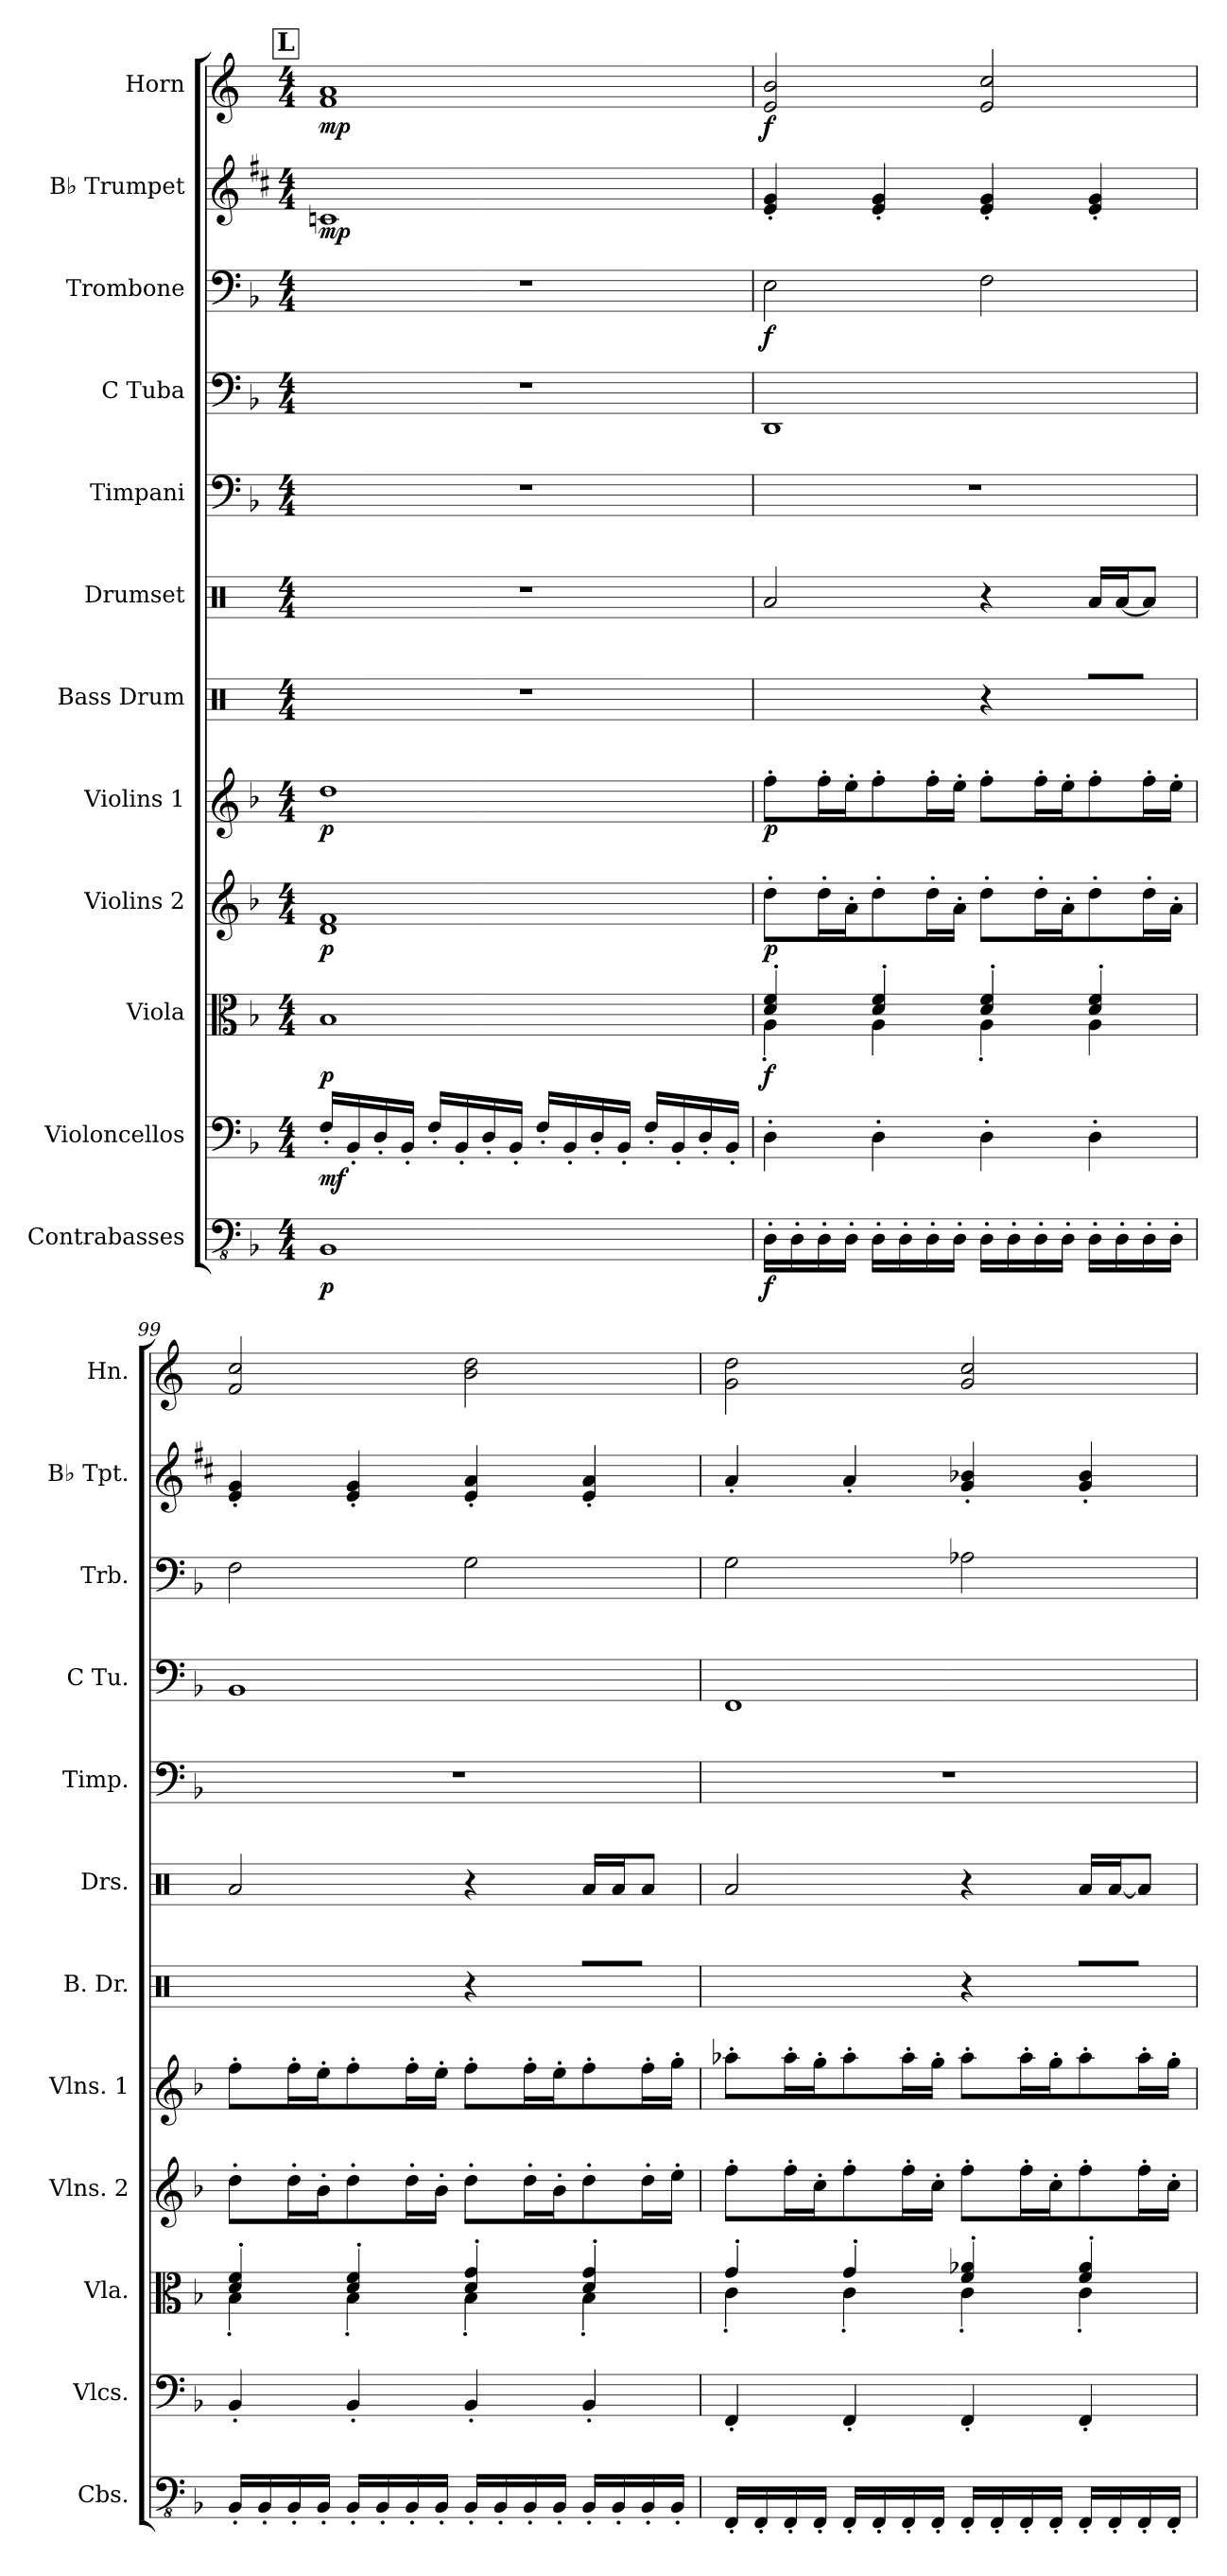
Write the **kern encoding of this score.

**kern	**dynam	**kern	**dynam	**kern	**dynam	**kern	**dynam	**kern	**dynam	**kern	**kern	**kern	**kern	**kern	**dynam	**kern	**dynam	**kern	**dynam
*part12	*part12	*part11	*part11	*part10	*part10	*part9	*part9	*part8	*part8	*part7	*part6	*part5	*part4	*part3	*part3	*part2	*part2	*part1	*part1
*staff12	*staff12	*staff11	*staff11	*staff10	*staff10	*staff9	*staff9	*staff8	*staff8	*staff7	*staff6	*staff5	*staff4	*staff3	*staff3	*staff2	*staff2	*staff1	*staff1
*I"Contrabasses	*	*I"Violoncellos	*	*I"Viola	*	*I"Violins 2	*	*I"Violins 1	*	*I"Bass Drum	*I"Drumset	*I"Timpani	*I"C Tuba	*I"Trombone	*	*I"B♭ Trumpet	*	*I"Horn	*
*I'Cbs.	*	*I'Vlcs.	*	*I'Vla.	*	*I'Vlns. 2	*	*I'Vlns. 1	*	*I'B. Dr.	*I'Drs.	*I'Timp.	*I'C Tu.	*I'Trb.	*	*I'B♭ Tpt.	*	*I'Hn.	*
!!LO:PB:g=z
*clefFv4	*	*clefF4	*	*clefC3	*	*clefG2	*	*clefG2	*	*clefX	*clefX	*clefF4	*clefF4	*clefF4	*	*clefG2	*	*clefG2	*
*	*	*	*	*	*	*	*	*	*	*	*	*	*	*	*	*ITrd1c2	*	*ITrd4c7	*
*k[b-]	*	*k[b-]	*	*k[b-]	*	*k[b-]	*	*k[b-]	*	*k[]	*k[]	*k[b-]	*k[b-]	*k[b-]	*	*k[]	*	*k[b-]	*
*F:	*	*F:	*	*F:	*	*F:	*	*F:	*	*C:	*C:	*F:	*F:	*F:	*	*C:	*	*F:	*
*M4/4	*	*M4/4	*	*M4/4	*	*M4/4	*	*M4/4	*	*M4/4	*M4/4	*M4/4	*M4/4	*M4/4	*	*M4/4	*	*M4/4	*
!!LO:REH:place=s1:a:t=L
=97	=97	=97	=97	=97	=97	=97	=97	=97	=97	=97	=97	=97	=97	=97	=97	=97	=97	=97	=97
!	!LO:DY:b	!	!LO:DY:b	!	!LO:DY:b	!	!LO:DY:b	!	!LO:DY:b	!	!	!	!	!	!	!	!LO:DY:b	!	!LO:DY:b
1BBB-	p	16F'/LL	mf	1B-	p	1d 1f	p	1dd	p	1r	1r	1r	1r	1r	.	1B-X	mp	1B- 1d	mp
.	.	16BB-'/	.	.	.	.	.	.	.	.	.	.	.	.	.	.	.	.	.
.	.	16D'/	.	.	.	.	.	.	.	.	.	.	.	.	.	.	.	.	.
.	.	16BB-'/JJ	.	.	.	.	.	.	.	.	.	.	.	.	.	.	.	.	.
.	.	16F'/LL	.	.	.	.	.	.	.	.	.	.	.	.	.	.	.	.	.
.	.	16BB-'/	.	.	.	.	.	.	.	.	.	.	.	.	.	.	.	.	.
.	.	16D'/	.	.	.	.	.	.	.	.	.	.	.	.	.	.	.	.	.
.	.	16BB-'/JJ	.	.	.	.	.	.	.	.	.	.	.	.	.	.	.	.	.
.	.	16F'/LL	.	.	.	.	.	.	.	.	.	.	.	.	.	.	.	.	.
.	.	16BB-'/	.	.	.	.	.	.	.	.	.	.	.	.	.	.	.	.	.
.	.	16D'/	.	.	.	.	.	.	.	.	.	.	.	.	.	.	.	.	.
.	.	16BB-'/JJ	.	.	.	.	.	.	.	.	.	.	.	.	.	.	.	.	.
.	.	16F'/LL	.	.	.	.	.	.	.	.	.	.	.	.	.	.	.	.	.
.	.	16BB-'/	.	.	.	.	.	.	.	.	.	.	.	.	.	.	.	.	.
.	.	16D'/	.	.	.	.	.	.	.	.	.	.	.	.	.	.	.	.	.
.	.	16BB-'/JJ	.	.	.	.	.	.	.	.	.	.	.	.	.	.	.	.	.
=98	=98	=98	=98	=98	=98	=98	=98	=98	=98	=98	=98	=98	=98	=98	=98	=98	=98	=98	=98
*	*	*	*	*^	*	*	*	*	*	*	*	*	*	*	*	*	*	*	*
!	!LO:DY:b	!	!	!	!	!LO:DY:b	!	!LO:DY:b	!	!LO:DY:b	!	!	!	!	!	!LO:DY:b	!	!	!	!LO:DY:b
16DD'\LL	f	4D'\	.	4d/' 4f/'	4A'\	f	8dd'\L	p	8ff'\L	p	2R/	2Ra/	1r	1DD	2E\	f	4d/' 4f/'	.	2A/ 2e/	f
16DD'\	.	.	.	.	.	.	.	.	.	.	.	.	.	.	.	.	.	.	.	.
16DD'\	.	.	.	.	.	.	16dd'\L	.	16ff'\L	.	.	.	.	.	.	.	.	.	.	.
16DD'\JJ	.	.	.	.	.	.	16a'\J	.	16ee'\J	.	.	.	.	.	.	.	.	.	.	.
16DD'\LL	.	4D'\	.	4d/' 4f/'	4A\	.	8dd'\	.	8ff'\	.	.	.	.	.	.	.	4d/' 4f/'	.	.	.
16DD'\	.	.	.	.	.	.	.	.	.	.	.	.	.	.	.	.	.	.	.	.
16DD'\	.	.	.	.	.	.	16dd'\L	.	16ff'\L	.	.	.	.	.	.	.	.	.	.	.
16DD'\JJ	.	.	.	.	.	.	16a'\JJ	.	16ee'\JJ	.	.	.	.	.	.	.	.	.	.	.
16DD'\LL	.	4D'\	.	4d/' 4f/'	4A'\	.	8dd'\L	.	8ff'\L	.	4r	4r	.	.	2F\	.	4d/' 4f/'	.	2A/ 2f/	.
16DD'\	.	.	.	.	.	.	.	.	.	.	.	.	.	.	.	.	.	.	.	.
16DD'\	.	.	.	.	.	.	16dd'\L	.	16ff'\L	.	.	.	.	.	.	.	.	.	.	.
16DD'\JJ	.	.	.	.	.	.	16a'\J	.	16ee'\J	.	.	.	.	.	.	.	.	.	.	.
16DD'\LL	.	4D'\	.	4d/' 4f/'	4A\	.	8dd'\	.	8ff'\	.	16R/LL	16Ra/LL	.	.	.	.	4d/' 4f/'	.	.	.
16DD'\	.	.	.	.	.	.	.	.	.	.	[16R/J	[16Ra/J	.	.	.	.	.	.	.	.
16DD'\	.	.	.	.	.	.	16dd'\L	.	16ff'\L	.	8R/J]	8Ra/J]	.	.	.	.	.	.	.	.
16DD'\JJ	.	.	.	.	.	.	16a'\JJ	.	16ee'\JJ	.	.	.	.	.	.	.	.	.	.	.
=99	=99	=99	=99	=99	=99	=99	=99	=99	=99	=99	=99	=99	=99	=99	=99	=99	=99	=99	=99	=99
16BBB-'/LL	.	4BB-'/	.	4d/' 4f/'	4B-'\	.	8dd'\L	.	8ff'\L	.	2R/	2Ra/	1r	1BB-	2F\	.	4d/' 4f/'	.	2B-/ 2f/	.
16BBB-'/	.	.	.	.	.	.	.	.	.	.	.	.	.	.	.	.	.	.	.	.
16BBB-'/	.	.	.	.	.	.	16dd'\L	.	16ff'\L	.	.	.	.	.	.	.	.	.	.	.
16BBB-'/JJ	.	.	.	.	.	.	16b-'\J	.	16ee'\J	.	.	.	.	.	.	.	.	.	.	.
16BBB-'/LL	.	4BB-'/	.	4d/' 4f/'	4B-'\	.	8dd'\	.	8ff'\	.	.	.	.	.	.	.	4d/' 4f/'	.	.	.
16BBB-'/	.	.	.	.	.	.	.	.	.	.	.	.	.	.	.	.	.	.	.	.
16BBB-'/	.	.	.	.	.	.	16dd'\L	.	16ff'\L	.	.	.	.	.	.	.	.	.	.	.
16BBB-'/JJ	.	.	.	.	.	.	16b-'\JJ	.	16ee'\JJ	.	.	.	.	.	.	.	.	.	.	.
16BBB-'/LL	.	4BB-'/	.	4d/' 4g/'	4B-'\	.	8dd'\L	.	8ff'\L	.	4r	4r	.	.	2G\	.	4d/' 4g/'	.	2e\ 2g\	.
16BBB-'/	.	.	.	.	.	.	.	.	.	.	.	.	.	.	.	.	.	.	.	.
16BBB-'/	.	.	.	.	.	.	16dd'\L	.	16ff'\L	.	.	.	.	.	.	.	.	.	.	.
16BBB-'/JJ	.	.	.	.	.	.	16b-'\J	.	16ee'\J	.	.	.	.	.	.	.	.	.	.	.
16BBB-'/LL	.	4BB-'/	.	4d/' 4g/'	4B-'\	.	8dd'\	.	8ff'\	.	16R/LL	16Ra/LL	.	.	.	.	4d/' 4g/'	.	.	.
16BBB-'/	.	.	.	.	.	.	.	.	.	.	16R/J	16Ra/J	.	.	.	.	.	.	.	.
16BBB-'/	.	.	.	.	.	.	16dd'\L	.	16ff'\L	.	8R/J	8Ra/J	.	.	.	.	.	.	.	.
16BBB-'/JJ	.	.	.	.	.	.	16ee'\JJ	.	16gg'\JJ	.	.	.	.	.	.	.	.	.	.	.
=100	=100	=100	=100	=100	=100	=100	=100	=100	=100	=100	=100	=100	=100	=100	=100	=100	=100	=100	=100	=100
16FFF'/LL	.	4FF'/	.	4g'/	4c'\	.	8ff'\L	.	8aa-X'\L	.	2R/	2Ra/	1r	1FF	2G\	.	4g'/	.	2c\ 2g\	.
16FFF'/	.	.	.	.	.	.	.	.	.	.	.	.	.	.	.	.	.	.	.	.
16FFF'/	.	.	.	.	.	.	16ff'\L	.	16aa-'\L	.	.	.	.	.	.	.	.	.	.	.
16FFF'/JJ	.	.	.	.	.	.	16cc'\J	.	16gg'\J	.	.	.	.	.	.	.	.	.	.	.
16FFF'/LL	.	4FF'/	.	4g'/	4c'\	.	8ff'\	.	8aa-'\	.	.	.	.	.	.	.	4g'/	.	.	.
16FFF'/	.	.	.	.	.	.	.	.	.	.	.	.	.	.	.	.	.	.	.	.
16FFF'/	.	.	.	.	.	.	16ff'\L	.	16aa-'\L	.	.	.	.	.	.	.	.	.	.	.
16FFF'/JJ	.	.	.	.	.	.	16cc'\JJ	.	16gg'\JJ	.	.	.	.	.	.	.	.	.	.	.
16FFF'/LL	.	4FF'/	.	4f/' 4a-X/'	4c'\	.	8ff'\L	.	8aa-'\L	.	4r	4r	.	.	2A-X\	.	4f/' 4a-X/'	.	2c/ 2f/	.
16FFF'/	.	.	.	.	.	.	.	.	.	.	.	.	.	.	.	.	.	.	.	.
16FFF'/	.	.	.	.	.	.	16ff'\L	.	16aa-'\L	.	.	.	.	.	.	.	.	.	.	.
16FFF'/JJ	.	.	.	.	.	.	16cc'\J	.	16gg'\J	.	.	.	.	.	.	.	.	.	.	.
16FFF'/LL	.	4FF'/	.	4f/' 4a-/'	4c'\	.	8ff'\	.	8aa-'\	.	16R/LL	16Ra/LL	.	.	.	.	4f/' 4a-/'	.	.	.
16FFF'/	.	.	.	.	.	.	.	.	.	.	[16R/J	[16Ra/J	.	.	.	.	.	.	.	.
16FFF'/	.	.	.	.	.	.	16ff'\L	.	16aa-'\L	.	8R/J]	8Ra/J]	.	.	.	.	.	.	.	.
16FFF'/JJ	.	.	.	.	.	.	16cc'\JJ	.	16gg'\JJ	.	.	.	.	.	.	.	.	.	.	.
*	*	*	*	*v	*v	*	*	*	*	*	*	*	*	*	*	*	*	*	*	*
=	=	=	=	=	=	=	=	=	=	=	=	=	=	=	=	=	=	=	=
*-	*-	*-	*-	*-	*-	*-	*-	*-	*-	*-	*-	*-	*-	*-	*-	*-	*-	*-	*-
